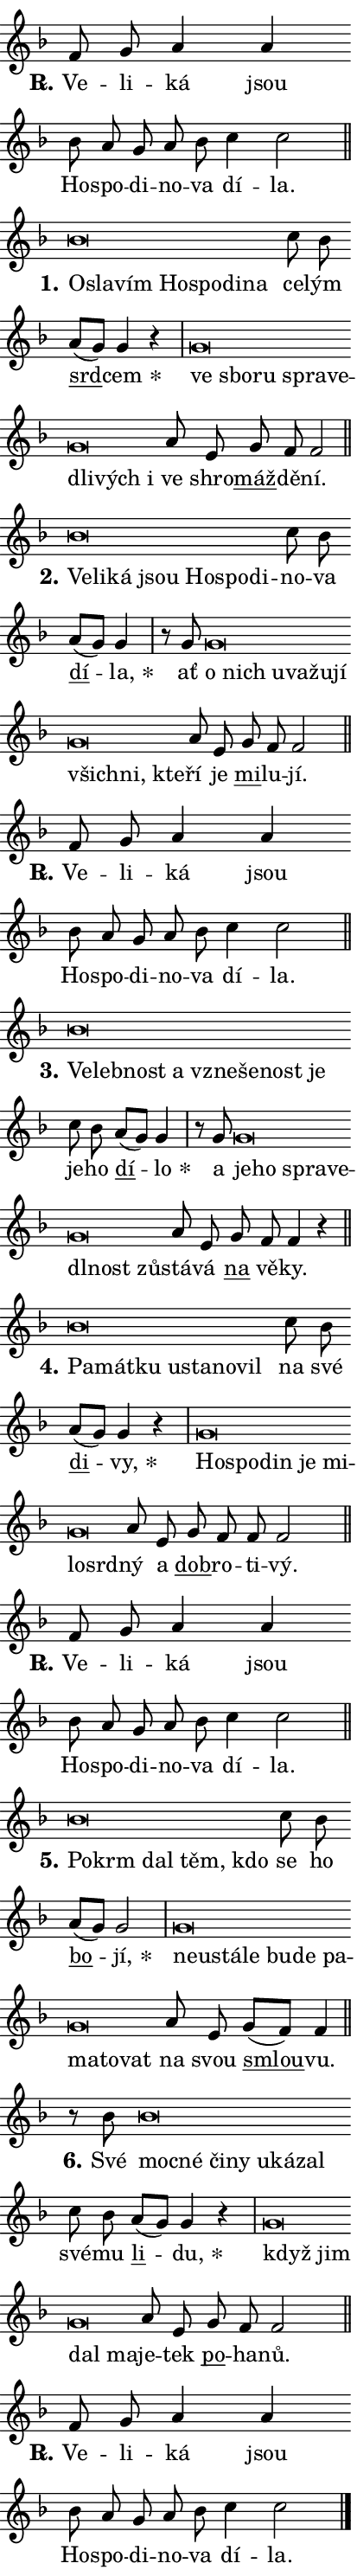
\version "2.24.0"
\header { tagline = "" }
\paper {
  indent = 0\cm
  top-margin = 0\cm
  right-margin = 0.13\cm % to fit lyric hyphens
  bottom-margin = 0\cm
  left-margin = 0\cm
  paper-width = 7\cm
  page-breaking = #ly:one-page-breaking
  system-system-spacing.basic-distance = #11
  score-system-spacing.basic-distance = #11
  ragged-last = ##f
}


%% Author: Thomas Morley
%% https://lists.gnu.org/archive/html/lilypond-user/2020-05/msg00002.html
#(define (line-position grob)
"Returns position of @var[grob} in current system:
   @code{'start}, if at first time-step
   @code{'end}, if at last time-step
   @code{'middle} otherwise
"
  (let* ((col (ly:item-get-column grob))
         (ln (ly:grob-object col 'left-neighbor))
         (rn (ly:grob-object col 'right-neighbor))
         (col-to-check-left (if (ly:grob? ln) ln col))
         (col-to-check-right (if (ly:grob? rn) rn col))
         (break-dir-left
           (and
             (ly:grob-property col-to-check-left 'non-musical #f)
             (ly:item-break-dir col-to-check-left)))
         (break-dir-right
           (and
             (ly:grob-property col-to-check-right 'non-musical #f)
             (ly:item-break-dir col-to-check-right))))
        (cond ((eqv? 1 break-dir-left) 'start)
              ((eqv? -1 break-dir-right) 'end)
              (else 'middle))))

#(define (tranparent-at-line-position vctor)
  (lambda (grob)
  "Relying on @code{line-position} select the relevant enry from @var{vctor}.
Used to determine transparency,"
    (case (line-position grob)
      ((end) (not (vector-ref vctor 0)))
      ((middle) (not (vector-ref vctor 1)))
      ((start) (not (vector-ref vctor 2))))))

noteHeadBreakVisibility =
#(define-music-function (break-visibility)(vector?)
"Makes @code{NoteHead}s transparent relying on @var{break-visibility}"
#{
  \override NoteHead.transparent =
    #(tranparent-at-line-position break-visibility)
#})

#(define delete-ledgers-for-transparent-note-heads
  (lambda (grob)
    "Reads whether a @code{NoteHead} is transparent.
If so this @code{NoteHead} is removed from @code{'note-heads} from
@var{grob}, which is supposed to be @code{LedgerLineSpanner}.
As a result ledgers are not printed for this @code{NoteHead}"
    (let* ((nhds-array (ly:grob-object grob 'note-heads))
           (nhds-list
             (if (ly:grob-array? nhds-array)
                 (ly:grob-array->list nhds-array)
                 '()))
           ;; Relies on the transparent-property being done before
           ;; Staff.LedgerLineSpanner.after-line-breaking is executed.
           ;; This is fragile ...
           (to-keep
             (remove
               (lambda (nhd)
                 (ly:grob-property nhd 'transparent #f))
               nhds-list)))
      ;; TODO find a better method to iterate over grob-arrays, similiar
      ;; to filter/remove etc for lists
      ;; For now rebuilt from scratch
      (set! (ly:grob-object grob 'note-heads)  '())
      (for-each
        (lambda (nhd)
          (ly:pointer-group-interface::add-grob grob 'note-heads nhd))
        to-keep))))

squashNotes = {
  \override NoteHead.X-extent = #'(-0.2 . 0.2)
  \override NoteHead.Y-extent = #'(-0.75 . 0)
  \override NoteHead.stencil =
    #(lambda (grob)
       (let ((pos (ly:grob-property grob 'staff-position)))
         (begin
           (if (< pos -7) (display "ERROR: Lower brevis then expected\n") (display "OK: Expected brevis position\n"))
           (if (<= pos -6) ly:text-interface::print ly:note-head::print))))
}
unSquashNotes = {
  \revert NoteHead.X-extent
  \revert NoteHead.Y-extent
  \revert NoteHead.stencil
}

hideNotes = \noteHeadBreakVisibility #begin-of-line-visible
unHideNotes = \noteHeadBreakVisibility #all-visible

% work-around for resetting accidentals
% https://lilypond.org/doc/v2.23/Documentation/notation/displaying-rhythms#unmetered-music
cadenzaMeasure = {
  \cadenzaOff
  \partial 1024 s1024
  \cadenzaOn
}

#(define-markup-command (accent layout props text) (markup?)
  "Underline accented syllable"
  (interpret-markup layout props
    #{\markup \override #'(offset . 4.3) \underline { #text }#}))

responsum = \markup \concat {
  "R" \hspace #-1.05 \path #0.1 #'((moveto 0 0.07) (lineto 0.9 0.8)) \hspace #0.05 "."
}

spaceSize = #0.6828661417322834 % exact space size for TeX Gyre Schola

\layout {
  \context {
    \Staff
    \remove "Time_signature_engraver"
    \override LedgerLineSpanner.after-line-breaking = #delete-ledgers-for-transparent-note-heads
  }
  \context {
    \Lyrics {
      \override LyricSpace.minimum-distance = \spaceSize
      \override LyricText.font-name = #"TeX Gyre Schola"
      \override LyricText.font-size = 1
      \override StanzaNumber.font-name = #"TeX Gyre Schola Bold"
      \override StanzaNumber.font-size = 1
    }
  }
  \context {
    \Score 
    \override NoteHead.text =
      #(lambda (grob) 
        (let ((pos (ly:grob-property grob 'staff-position)))
          #{\markup {
            \combine
              \halign #-0.55 \raise #(if (= pos -6) 0 0.5) \override #'(thickness . 2) \draw-line #'(3.2 . 0)
              \musicglyph "noteheads.sM1"
          }#}))
  }
}

% magnetic-lyrics.ily
%
%   written by
%     Jean Abou Samra <jean@abou-samra.fr>
%     Werner Lemberg <wl@gnu.org>
%
%   adapted by
%     Jiri Hon <jiri.hon@gmail.com>
%
% Version 2022-Apr-15

% https://www.mail-archive.com/lilypond-user@gnu.org/msg149350.html

#(define (Left_hyphen_pointer_engraver context)
   "Collect syllable-hyphen-syllable occurrences in lyrics and store
them in properties.  This engraver only looks to the left.  For
example, if the lyrics input is @code{foo -- bar}, it does the
following.

@itemize @bullet
@item
Set the @code{text} property of the @code{LyricHyphen} grob between
@q{foo} and @q{bar} to @code{foo}.

@item
Set the @code{left-hyphen} property of the @code{LyricText} grob with
text @q{foo} to the @code{LyricHyphen} grob between @q{foo} and
@q{bar}.
@end itemize

Use this auxiliary engraver in combination with the
@code{lyric-@/text::@/apply-@/magnetic-@/offset!} hook."
   (let ((hyphen #f)
         (text #f))
     (make-engraver
      (acknowledgers
       ((lyric-syllable-interface engraver grob source-engraver)
        (set! text grob)))
      (end-acknowledgers
       ((lyric-hyphen-interface engraver grob source-engraver)
        ;(when (not (grob::has-interface grob 'lyric-space-interface))
          (set! hyphen grob)));)
      ((stop-translation-timestep engraver)
       (when (and text hyphen)
         (ly:grob-set-object! text 'left-hyphen hyphen))
       (set! text #f)
       (set! hyphen #f)))))

#(define (lyric-text::apply-magnetic-offset! grob)
   "If the space between two syllables is less than the value in
property @code{LyricText@/.details@/.squash-threshold}, move the right
syllable to the left so that it gets concatenated with the left
syllable.

Use this function as a hook for
@code{LyricText@/.after-@/line-@/breaking} if the
@code{Left_@/hyphen_@/pointer_@/engraver} is active."
   (let ((hyphen (ly:grob-object grob 'left-hyphen #f)))
     (when hyphen
       (let ((left-text (ly:spanner-bound hyphen LEFT)))
         (when (grob::has-interface left-text 'lyric-syllable-interface)
           (let* ((common (ly:grob-common-refpoint grob left-text X))
                  (this-x-ext (ly:grob-extent grob common X))
                  (left-x-ext
                   (begin
                     ;; Trigger magnetism for left-text.
                     (ly:grob-property left-text 'after-line-breaking)
                     (ly:grob-extent left-text common X)))
                  ;; `delta` is the gap width between two syllables.
                  (delta (- (interval-start this-x-ext)
                            (interval-end left-x-ext)))
                  (details (ly:grob-property grob 'details))
                  (threshold (assoc-get 'squash-threshold details 0.2)))
             (when (< delta threshold)
               (let* (;; We have to manipulate the input text so that
                      ;; ligatures crossing syllable boundaries are not
                      ;; disabled.  For languages based on the Latin
                      ;; script this is essentially a beautification.
                      ;; However, for non-Western scripts it can be a
                      ;; necessity.
                      (lt (ly:grob-property left-text 'text))
                      (rt (ly:grob-property grob 'text))
                      (is-space (grob::has-interface hyphen 'lyric-space-interface))
                      (space (if is-space " " ""))
                      (extra-delta (if is-space spaceSize 0))
                      ;; Append new syllable.
                      (ltrt-space (if (and (string? lt) (string? rt))
                                (string-append lt space rt)
                                (make-concat-markup (list lt space rt))))
                      ;; Right-align `ltrt` to the right side.
                      (ltrt-space-markup (grob-interpret-markup
                               grob
                               (make-translate-markup
                                (cons (interval-length this-x-ext) 0)
                                (make-right-align-markup ltrt-space)))))
                 (begin
                   ;; Don't print `left-text`.
                   (ly:grob-set-property! left-text 'stencil #f)
                   ;; Set text and stencil (which holds all collected
                   ;; syllables so far) and shift it to the left.
                   (ly:grob-set-property! grob 'text ltrt-space)
                   (ly:grob-set-property! grob 'stencil ltrt-space-markup)
                   (ly:grob-translate-axis! grob (- (- delta extra-delta)) X))))))))))


#(define (lyric-hyphen::displace-bounds-first grob)
   ;; Make very sure this callback isn't triggered too early.
   (let ((left (ly:spanner-bound grob LEFT))
         (right (ly:spanner-bound grob RIGHT)))
     (ly:grob-property left 'after-line-breaking)
     (ly:grob-property right 'after-line-breaking)
     (ly:lyric-hyphen::print grob)))

squashThreshold = #0.4

\layout {
  \context {
    \Lyrics
    \consists #Left_hyphen_pointer_engraver
    \override LyricText.after-line-breaking =
      #lyric-text::apply-magnetic-offset!
    \override LyricHyphen.stencil = #lyric-hyphen::displace-bounds-first
    \override LyricText.details.squash-threshold = \squashThreshold
    \override LyricHyphen.minimum-distance = 0
    \override LyricHyphen.minimum-length = \squashThreshold
  }
}

squashText = \override LyricText.details.squash-threshold = 9999
unSquashText = \override LyricText.details.squash-threshold = \squashThreshold

leftText = \override LyricText.self-alignment-X = #LEFT
unLeftText = \revert LyricText.self-alignment-X

starOffset = #(lambda (grob) 
                (let ((x_offset (ly:self-alignment-interface::aligned-on-x-parent grob)))
                  (if (= x_offset 0) 0 (+ x_offset 1.2))))

star = #(define-music-function (syllable)(string?)
"Append star separator at the end of a syllable"
#{
  \once \override LyricText.X-offset = #starOffset
  \lyricmode { \markup {
    #syllable
    \override #'((font-name . "TeX Gyre Schola Bold")) \hspace #0.2 \lower #0.65 \larger "*"
  } }
#})

starAccent = #(define-music-function (syllable)(string?)
"Append star separator at the end of a syllable and make accent"
#{
  \once \override LyricText.X-offset = #starOffset
  \lyricmode { \markup {
    \accent #syllable
    \override #'((font-name . "TeX Gyre Schola Bold")) \hspace #0.2 \lower #0.65 \larger "*"
  } }
#})

breath = #(define-music-function (syllable)(string?)
"Append breathing indicator at the end of a syllable"
#{
  \lyricmode { \markup { #syllable "+" } }
#})

optionalBreath = #(define-music-function (syllable)(string?)
"Append optional breathing indicator at the end of a syllable"
#{
  \lyricmode { \markup { #syllable "(+)" } }
#})


\score {
    <<
        \new Voice = "melody" { \cadenzaOn \key f \major \relative { f'8 g a4 a \bar "" bes8 a g a bes \bar "" c4 c2 \cadenzaMeasure \bar "||" \break } }
        \new Lyrics \lyricsto "melody" { \lyricmode { \set stanza = \responsum
Ve -- li -- ká jsou Ho -- spo -- di -- no -- va dí -- la. } }
    >>
    \layout {}
}

\score {
    <<
        \new Voice = "melody" { \cadenzaOn \key f \major \relative { \squashNotes bes'\breve*1/16 \hideNotes \breve*1/16 \bar "" \breve*1/16 \bar "" \breve*1/16 \bar "" \breve*1/16 \bar "" \breve*1/16 \breve*1/16 \bar "" \unHideNotes \unSquashNotes c8 bes \bar "" a[( g)] g4 r \cadenzaMeasure \bar "|" \squashNotes g\breve*1/16 \hideNotes \breve*1/16 \bar "" \breve*1/16 \bar "" \breve*1/16 \bar "" \breve*1/16 \bar "" \breve*1/16 \bar "" \breve*1/16 \breve*1/16 \bar "" \unHideNotes \unSquashNotes a8 e \bar "" g f f2 \cadenzaMeasure \bar "||" \break } }
        \new Lyrics \lyricsto "melody" { \lyricmode { \set stanza = "1."
\leftText O -- \squashText sla -- vím Ho -- spo -- di -- na \unLeftText \unSquashText ce -- lým \markup \accent srd -- \star cem \leftText ve \squashText sbo -- ru spra -- ve -- dli -- vých i \unLeftText \unSquashText ve shro -- \markup \accent máž -- dě -- ní. } }
    >>
    \layout {}
}

\score {
    <<
        \new Voice = "melody" { \cadenzaOn \key f \major \relative { \squashNotes bes'\breve*1/16 \hideNotes \breve*1/16 \bar "" \breve*1/16 \bar "" \breve*1/16 \bar "" \breve*1/16 \bar "" \breve*1/16 \breve*1/16 \bar "" \unHideNotes \unSquashNotes c8 bes \bar "" a[( g)] g4 \cadenzaMeasure \bar "|" r8 g8 \squashNotes g\breve*1/16 \hideNotes \breve*1/16 \bar "" \breve*1/16 \bar "" \breve*1/16 \bar "" \breve*1/16 \bar "" \breve*1/16 \bar "" \breve*1/16 \bar "" \breve*1/16 \breve*1/16 \bar "" \unHideNotes \unSquashNotes a8 e \bar "" g f f2 \cadenzaMeasure \bar "||" \break } }
        \new Lyrics \lyricsto "melody" { \lyricmode { \set stanza = "2."
\leftText Ve -- \squashText li -- ká jsou Ho -- spo -- di -- \unLeftText \unSquashText no -- va \markup \accent dí -- \star la, ať \leftText o \squashText nich u -- va -- žu -- jí všich -- ni, kte -- \unLeftText \unSquashText ří je \markup \accent mi -- lu -- jí. } }
    >>
    \layout {}
}

\score {
    <<
        \new Voice = "melody" { \cadenzaOn \key f \major \relative { f'8 g a4 a \bar "" bes8 a g a bes \bar "" c4 c2 \cadenzaMeasure \bar "||" \break } }
        \new Lyrics \lyricsto "melody" { \lyricmode { \set stanza = \responsum
Ve -- li -- ká jsou Ho -- spo -- di -- no -- va dí -- la. } }
    >>
    \layout {}
}

\score {
    <<
        \new Voice = "melody" { \cadenzaOn \key f \major \relative { \squashNotes bes'\breve*1/16 \hideNotes \breve*1/16 \bar "" \breve*1/16 \bar "" \breve*1/16 \bar "" \breve*1/16 \bar "" \breve*1/16 \bar "" \breve*1/16 \breve*1/16 \bar "" \unHideNotes \unSquashNotes c8 bes \bar "" a[( g)] g4 \cadenzaMeasure \bar "|" r8 g8 \squashNotes g\breve*1/16 \hideNotes \breve*1/16 \bar "" \breve*1/16 \bar "" \breve*1/16 \bar "" \breve*1/16 \bar "" \breve*1/16 \breve*1/16 \bar "" \unHideNotes \unSquashNotes a8 e \bar "" g f f4 r \cadenzaMeasure \bar "||" \break } }
        \new Lyrics \lyricsto "melody" { \lyricmode { \set stanza = "3."
\leftText Ve -- \squashText leb -- nost a vzne -- še -- nost je \unLeftText \unSquashText je -- ho \markup \accent dí -- \star lo a \leftText je -- \squashText ho spra -- ve -- dl -- nost zů -- \unLeftText \unSquashText stá -- vá \markup \accent na vě -- ky. } }
    >>
    \layout {}
}

\score {
    <<
        \new Voice = "melody" { \cadenzaOn \key f \major \relative { \squashNotes bes'\breve*1/16 \hideNotes \breve*1/16 \bar "" \breve*1/16 \bar "" \breve*1/16 \bar "" \breve*1/16 \bar "" \breve*1/16 \breve*1/16 \bar "" \unHideNotes \unSquashNotes c8 bes \bar "" a[( g)] g4 r \cadenzaMeasure \bar "|" \squashNotes g\breve*1/16 \hideNotes \breve*1/16 \bar "" \breve*1/16 \bar "" \breve*1/16 \bar "" \breve*1/16 \bar "" \breve*1/16 \breve*1/16 \bar "" \unHideNotes \unSquashNotes a8 e \bar "" g f f f2 \cadenzaMeasure \bar "||" \break } }
        \new Lyrics \lyricsto "melody" { \lyricmode { \set stanza = "4."
\leftText Pa -- \squashText mát -- ku u -- sta -- no -- vil \unLeftText \unSquashText na své \markup \accent di -- \star vy, \leftText Ho -- \squashText spo -- din je mi -- lo -- srd -- \unLeftText \unSquashText ný a \markup \accent dob -- ro -- ti -- vý. } }
    >>
    \layout {}
}

\score {
    <<
        \new Voice = "melody" { \cadenzaOn \key f \major \relative { f'8 g a4 a \bar "" bes8 a g a bes \bar "" c4 c2 \cadenzaMeasure \bar "||" \break } }
        \new Lyrics \lyricsto "melody" { \lyricmode { \set stanza = \responsum
Ve -- li -- ká jsou Ho -- spo -- di -- no -- va dí -- la. } }
    >>
    \layout {}
}

\score {
    <<
        \new Voice = "melody" { \cadenzaOn \key f \major \relative { \squashNotes bes'\breve*1/16 \hideNotes \breve*1/16 \bar "" \breve*1/16 \bar "" \breve*1/16 \breve*1/16 \bar "" \unHideNotes \unSquashNotes c8 bes \bar "" a[( g)] g2 \cadenzaMeasure \bar "|" \squashNotes g\breve*1/16 \hideNotes \breve*1/16 \bar "" \breve*1/16 \bar "" \breve*1/16 \bar "" \breve*1/16 \bar "" \breve*1/16 \bar "" \breve*1/16 \bar "" \breve*1/16 \bar "" \breve*1/16 \breve*1/16 \bar "" \unHideNotes \unSquashNotes a8 e \bar "" g[( f)] f4 \cadenzaMeasure \bar "||" \break } }
        \new Lyrics \lyricsto "melody" { \lyricmode { \set stanza = "5."
\leftText Po -- \squashText krm dal těm, kdo \unLeftText \unSquashText se ho \markup \accent bo -- \star jí, \leftText ne -- \squashText u -- stá -- le bu -- de pa -- ma -- to -- vat \unLeftText \unSquashText na svou \markup \accent smlou -- vu. } }
    >>
    \layout {}
}

\score {
    <<
        \new Voice = "melody" { \cadenzaOn \key f \major \relative { r8 bes'8 \squashNotes bes\breve*1/16 \hideNotes \breve*1/16 \bar "" \breve*1/16 \bar "" \breve*1/16 \bar "" \breve*1/16 \bar "" \breve*1/16 \breve*1/16 \bar "" \unHideNotes \unSquashNotes c8 bes \bar "" a[( g)] g4 r \cadenzaMeasure \bar "|" \squashNotes g\breve*1/16 \hideNotes \breve*1/16 \bar "" \breve*1/16 \breve*1/16 \bar "" \unHideNotes \unSquashNotes a8 e \bar "" g f f2 \cadenzaMeasure \bar "||" \break } }
        \new Lyrics \lyricsto "melody" { \lyricmode { \set stanza = "6."
Své \leftText moc -- \squashText né či -- ny u -- ká -- zal \unLeftText \unSquashText své -- mu \markup \accent li -- \star du, \leftText když \squashText jim dal ma -- \unLeftText \unSquashText je -- tek \markup \accent po -- ha -- nů. } }
    >>
    \layout {}
}

\score {
    <<
        \new Voice = "melody" { \cadenzaOn \key f \major \relative { f'8 g a4 a \bar "" bes8 a g a bes \bar "" c4 c2 \cadenzaMeasure \bar "||" \break } \bar "|." }
        \new Lyrics \lyricsto "melody" { \lyricmode { \set stanza = \responsum
Ve -- li -- ká jsou Ho -- spo -- di -- no -- va dí -- la. } }
    >>
    \layout {}
}
